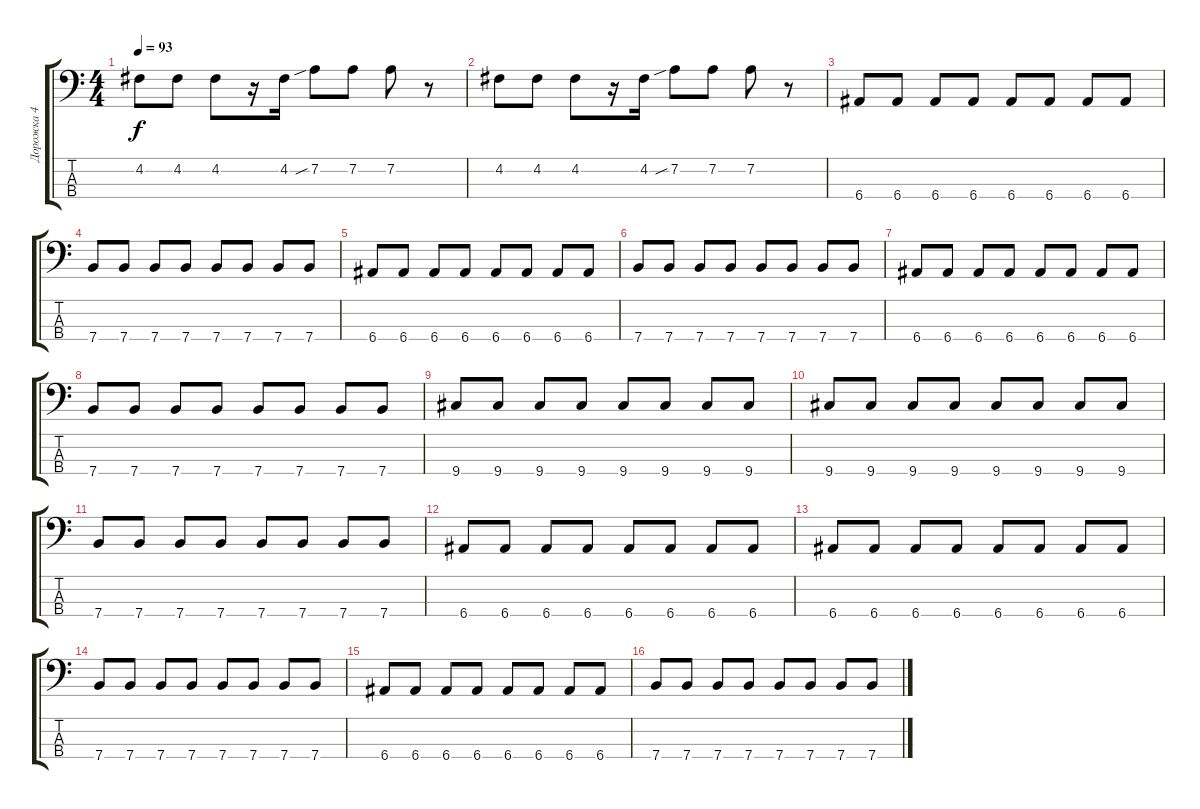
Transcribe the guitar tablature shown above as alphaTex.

\track ("Дорожка 4" "Дорожка 4") {instrument slapbass1}
\staff {score tabs}
\tuning (G2 D2 A1 E1) {hide}
\ts (4 4)
\tempo 93
\clef f4
\ks c
4.2.8{dy f} 4.2.8 4.2.8 r.16 4.2.16 7.2{sib}.8 7.2.8 7.2.8 r.8 |
4.2.8 4.2.8 4.2.8 r.16 4.2.16 7.2{sib}.8 7.2.8 7.2.8 r.8 |
6.4.8 6.4.8 6.4.8 6.4.8 6.4.8 6.4.8 6.4.8 6.4.8 |
7.4.8 7.4.8 7.4.8 7.4.8 7.4.8 7.4.8 7.4.8 7.4.8 |
6.4.8 6.4.8 6.4.8 6.4.8 6.4.8 6.4.8 6.4.8 6.4.8 |
7.4.8 7.4.8 7.4.8 7.4.8 7.4.8 7.4.8 7.4.8 7.4.8 |
6.4.8 6.4.8 6.4.8 6.4.8 6.4.8 6.4.8 6.4.8 6.4.8 |
7.4.8 7.4.8 7.4.8 7.4.8 7.4.8 7.4.8 7.4.8 7.4.8 |
9.4.8 9.4.8 9.4.8 9.4.8 9.4.8 9.4.8 9.4.8 9.4.8 |
9.4.8 9.4.8 9.4.8 9.4.8 9.4.8 9.4.8 9.4.8 9.4.8 |
7.4.8 7.4.8 7.4.8 7.4.8 7.4.8 7.4.8 7.4.8 7.4.8 |
6.4.8 6.4.8 6.4.8 6.4.8 6.4.8 6.4.8 6.4.8 6.4.8 |
6.4.8 6.4.8 6.4.8 6.4.8 6.4.8 6.4.8 6.4.8 6.4.8 |
7.4.8 7.4.8 7.4.8 7.4.8 7.4.8 7.4.8 7.4.8 7.4.8 |
6.4.8 6.4.8 6.4.8 6.4.8 6.4.8 6.4.8 6.4.8 6.4.8 |
7.4.8 7.4.8 7.4.8 7.4.8 7.4.8 7.4.8 7.4.8 7.4.8
